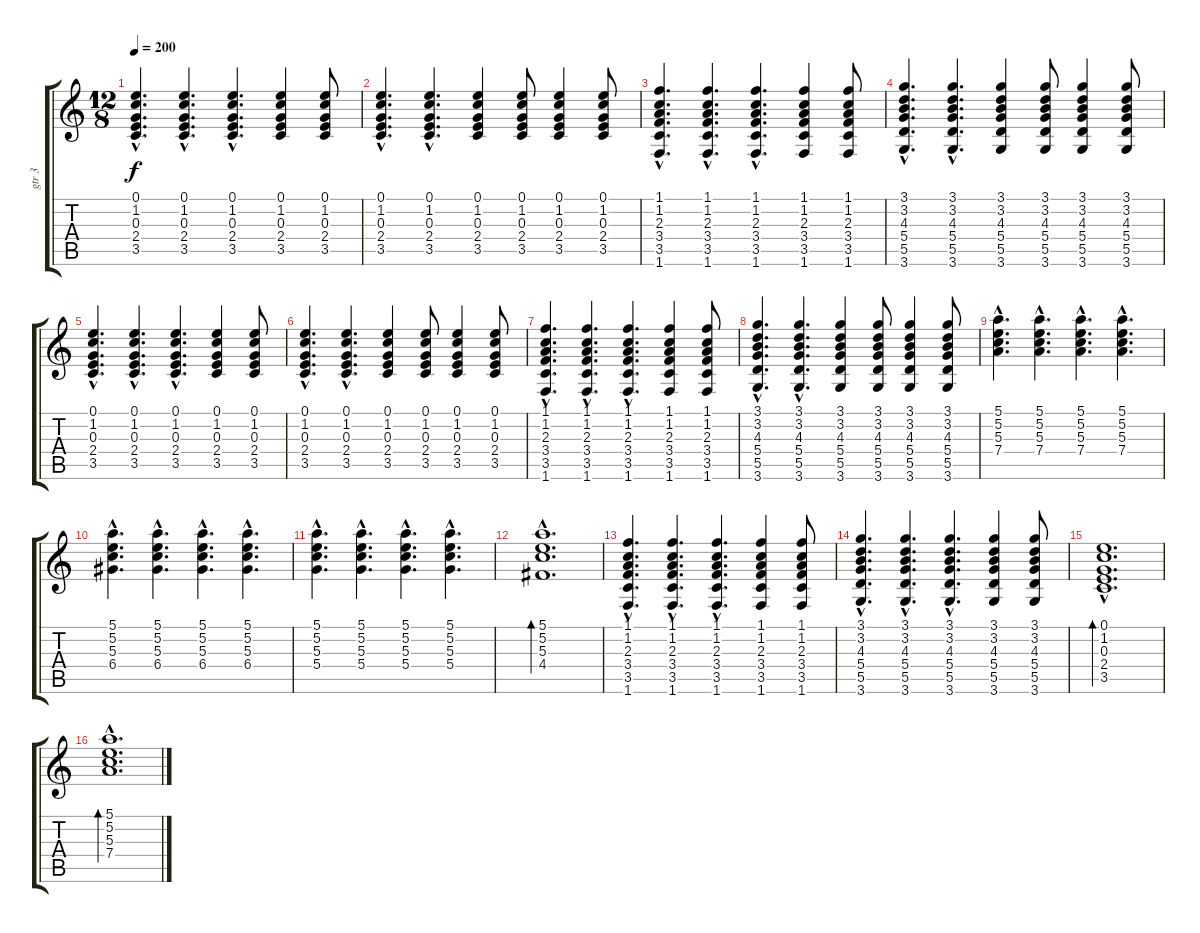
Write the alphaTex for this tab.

\track ("gtr 3" "gtr 3") {instrument acousticguitarsteel}
\staff {score tabs}
\tuning (E4 B3 G3 D3 A2 E2) {hide}
\ts (12 8)
\tempo 200
\clef g2
\ks c
(0.1{hac} 1.2{hac} 0.3{hac} 2.4{hac} 3.5{hac}).4{d dy f} (0.1{hac} 1.2{hac} 0.3{hac} 2.4{hac} 3.5{hac}).4{d} (0.1{hac} 1.2{hac} 0.3{hac} 2.4{hac} 3.5{hac}).4{d} (0.1 1.2 0.3 2.4 3.5).4 (0.1 1.2 0.3 2.4 3.5).8 |
(0.1{hac} 1.2{hac} 0.3{hac} 2.4{hac} 3.5{hac}).4{d} (0.1{hac} 1.2{hac} 0.3{hac} 2.4{hac} 3.5{hac}).4{d} (0.1 1.2 0.3 2.4 3.5).4 (0.1 1.2 0.3 2.4 3.5).8 (0.1 1.2 0.3 2.4 3.5).4 (0.1 1.2 0.3 2.4 3.5).8 |
(1.1{hac} 1.2{hac} 2.3{hac} 3.4{hac} 3.5{hac} 1.6{hac}).4{d} (1.1{hac} 1.2{hac} 2.3{hac} 3.4{hac} 3.5{hac} 1.6{hac}).4{d} (1.1{hac} 1.2{hac} 2.3{hac} 3.4{hac} 3.5{hac} 1.6{hac}).4{d} (1.1 1.2 2.3 3.4 3.5 1.6).4 (1.1 1.2 2.3 3.4 3.5 1.6).8 |
(3.1{hac} 3.2{hac} 4.3{hac} 5.4{hac} 5.5{hac} 3.6{hac}).4{d} (3.1{hac} 3.2{hac} 4.3{hac} 5.4{hac} 5.5{hac} 3.6{hac}).4{d} (3.1 3.2 4.3 5.4 5.5 3.6).4 (3.1 3.2 4.3 5.4 5.5 3.6).8 (3.1 3.2 4.3 5.4 5.5 3.6).4 (3.1 3.2 4.3 5.4 5.5 3.6).8 |
(0.1{hac} 1.2{hac} 0.3{hac} 2.4{hac} 3.5{hac}).4{d} (0.1{hac} 1.2{hac} 0.3{hac} 2.4{hac} 3.5{hac}).4{d} (0.1{hac} 1.2{hac} 0.3{hac} 2.4{hac} 3.5{hac}).4{d} (0.1 1.2 0.3 2.4 3.5).4 (0.1 1.2 0.3 2.4 3.5).8 |
(0.1{hac} 1.2{hac} 0.3{hac} 2.4{hac} 3.5{hac}).4{d} (0.1{hac} 1.2{hac} 0.3{hac} 2.4{hac} 3.5{hac}).4{d} (0.1 1.2 0.3 2.4 3.5).4 (0.1 1.2 0.3 2.4 3.5).8 (0.1 1.2 0.3 2.4 3.5).4 (0.1 1.2 0.3 2.4 3.5).8 |
(1.1{hac} 1.2{hac} 2.3{hac} 3.4{hac} 3.5{hac} 1.6{hac}).4{d} (1.1{hac} 1.2{hac} 2.3{hac} 3.4{hac} 3.5{hac} 1.6{hac}).4{d} (1.1{hac} 1.2{hac} 2.3{hac} 3.4{hac} 3.5{hac} 1.6{hac}).4{d} (1.1 1.2 2.3 3.4 3.5 1.6).4 (1.1 1.2 2.3 3.4 3.5 1.6).8 |
(3.1{hac} 3.2{hac} 4.3{hac} 5.4{hac} 5.5{hac} 3.6{hac}).4{d} (3.1{hac} 3.2{hac} 4.3{hac} 5.4{hac} 5.5{hac} 3.6{hac}).4{d} (3.1 3.2 4.3 5.4 5.5 3.6).4 (3.1 3.2 4.3 5.4 5.5 3.6).8 (3.1 3.2 4.3 5.4 5.5 3.6).4 (3.1 3.2 4.3 5.4 5.5 3.6).8 |
(5.1{hac} 5.2{hac} 5.3{hac} 7.4{hac}).4{d} (5.1{hac} 5.2{hac} 5.3{hac} 7.4{hac}).4{d} (5.1{hac} 5.2{hac} 5.3{hac} 7.4{hac}).4{d} (5.1{hac} 5.2{hac} 5.3{hac} 7.4{hac}).4{d} |
(5.1{hac} 5.2{hac} 5.3{hac} 6.4{hac}).4{d} (5.1{hac} 5.2{hac} 5.3{hac} 6.4{hac}).4{d} (5.1{hac} 5.2{hac} 5.3{hac} 6.4{hac}).4{d} (5.1{hac} 5.2{hac} 5.3{hac} 6.4{hac}).4{d} |
(5.1{hac} 5.2{hac} 5.3{hac} 5.4{hac}).4{d} (5.1{hac} 5.2{hac} 5.3{hac} 5.4{hac}).4{d} (5.1{hac} 5.2{hac} 5.3{hac} 5.4{hac}).4{d} (5.1{hac} 5.2{hac} 5.3{hac} 5.4{hac}).4{d} |
(5.1{hac} 5.2{hac} 5.3{hac} 4.4{hac}).1{d bd 60} |
(1.1{hac} 1.2{hac} 2.3{hac} 3.4{hac} 3.5{hac} 1.6{hac}).4{d} (1.1{hac} 1.2{hac} 2.3{hac} 3.4{hac} 3.5{hac} 1.6{hac}).4{d} (1.1{hac} 1.2{hac} 2.3{hac} 3.4{hac} 3.5{hac} 1.6{hac}).4{d} (1.1 1.2 2.3 3.4 3.5 1.6).4 (1.1 1.2 2.3 3.4 3.5 1.6).8 |
(3.1{hac} 3.2{hac} 4.3{hac} 5.4{hac} 5.5{hac} 3.6{hac}).4{d} (3.1{hac} 3.2{hac} 4.3{hac} 5.4{hac} 5.5{hac} 3.6{hac}).4{d} (3.1{hac} 3.2{hac} 4.3{hac} 5.4{hac} 5.5{hac} 3.6{hac}).4{d} (3.1 3.2 4.3 5.4 5.5 3.6).4 (3.1 3.2 4.3 5.4 5.5 3.6).8 |
(0.1{hac} 1.2{hac} 0.3{hac} 2.4{hac} 3.5{hac}).1{d bd 60} |
(5.1{hac} 5.2{hac} 5.3{hac} 7.4{hac}).1{d bd 60}
